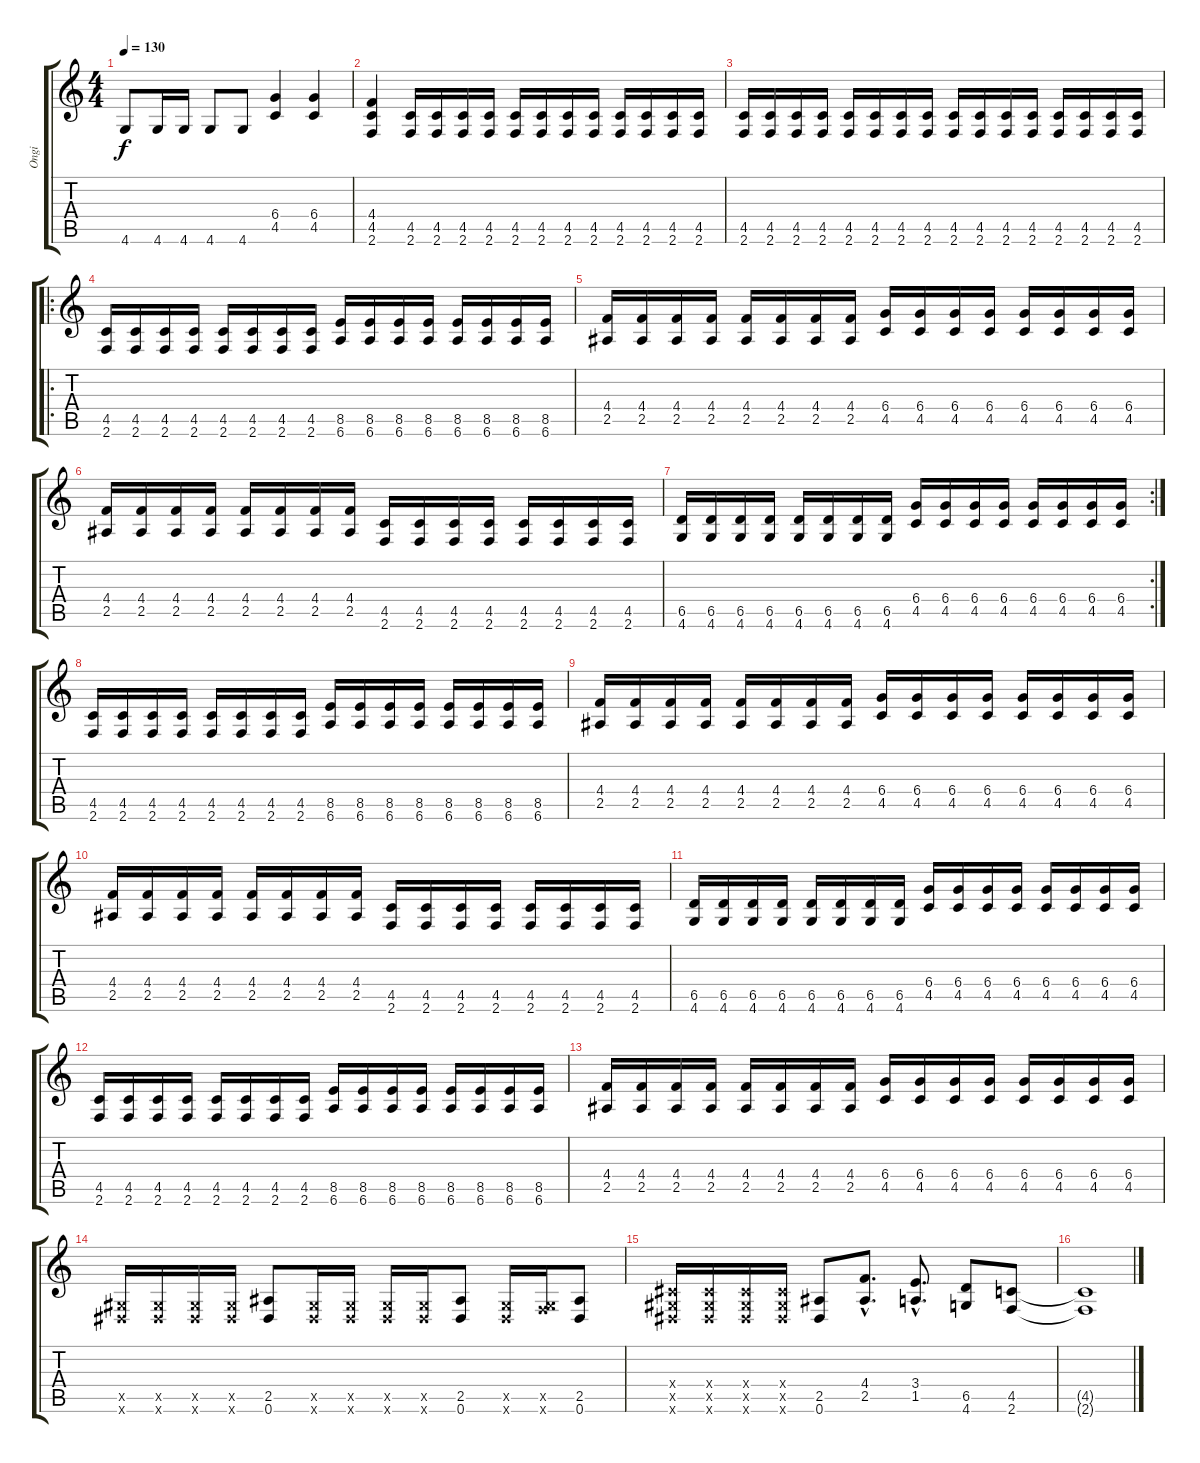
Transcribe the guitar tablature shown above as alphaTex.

\track ("Ongi" "Ongi") {instrument distortionguitar}
\staff {score tabs}
\tuning (Eb4 Bb3 Gb3 Db3 Ab2 Eb2) {hide}
\ts (4 4)
\tempo 130
\clef g2
\ks c
4.6.8{dy f} 4.6.16 4.6.16 4.6.8 4.6.8 (6.4 4.5).4 (6.4 4.5).4 |
(4.4 4.5 2.6).4 (4.5 2.6).16{instrument electricguitarmuted} (4.5 2.6).16 (4.5 2.6).16 (4.5 2.6).16 (4.5 2.6).16 (4.5 2.6).16 (4.5 2.6).16 (4.5 2.6).16 (4.5 2.6).16 (4.5 2.6).16 (4.5 2.6).16 (4.5 2.6).16 |
(4.5 2.6).16 (4.5 2.6).16 (4.5 2.6).16 (4.5 2.6).16 (4.5 2.6).16 (4.5 2.6).16 (4.5 2.6).16 (4.5 2.6).16 (4.5 2.6).16 (4.5 2.6).16 (4.5 2.6).16 (4.5 2.6).16 (4.5 2.6).16 (4.5 2.6).16 (4.5 2.6).16 (4.5 2.6).16 |
\ro
(4.5 2.6).16{instrument distortionguitar} (4.5 2.6).16 (4.5 2.6).16 (4.5 2.6).16 (4.5 2.6).16 (4.5 2.6).16 (4.5 2.6).16 (4.5 2.6).16 (8.5 6.6).16 (8.5 6.6).16 (8.5 6.6).16 (8.5 6.6).16 (8.5 6.6).16 (8.5 6.6).16 (8.5 6.6).16 (8.5 6.6).16 |
(4.4 2.5).16 (4.4 2.5).16 (4.4 2.5).16 (4.4 2.5).16 (4.4 2.5).16 (4.4 2.5).16 (4.4 2.5).16 (4.4 2.5).16 (6.4 4.5).16 (6.4 4.5).16 (6.4 4.5).16 (6.4 4.5).16 (6.4 4.5).16 (6.4 4.5).16 (6.4 4.5).16 (6.4 4.5).16 |
(4.4 2.5).16 (4.4 2.5).16 (4.4 2.5).16 (4.4 2.5).16 (4.4 2.5).16 (4.4 2.5).16 (4.4 2.5).16 (4.4 2.5).16 (4.5 2.6).16 (4.5 2.6).16 (4.5 2.6).16 (4.5 2.6).16 (4.5 2.6).16 (4.5 2.6).16 (4.5 2.6).16 (4.5 2.6).16 |
\rc 2
(6.5 4.6).16 (6.5 4.6).16 (6.5 4.6).16 (6.5 4.6).16 (6.5 4.6).16 (6.5 4.6).16 (6.5 4.6).16 (6.5 4.6).16 (6.4 4.5).16 (6.4 4.5).16 (6.4 4.5).16 (6.4 4.5).16 (6.4 4.5).16 (6.4 4.5).16 (6.4 4.5).16 (6.4 4.5).16 |
(4.5 2.6).16 (4.5 2.6).16 (4.5 2.6).16 (4.5 2.6).16 (4.5 2.6).16 (4.5 2.6).16 (4.5 2.6).16 (4.5 2.6).16 (8.5 6.6).16 (8.5 6.6).16 (8.5 6.6).16 (8.5 6.6).16 (8.5 6.6).16 (8.5 6.6).16 (8.5 6.6).16 (8.5 6.6).16 |
(4.4 2.5).16 (4.4 2.5).16 (4.4 2.5).16 (4.4 2.5).16 (4.4 2.5).16 (4.4 2.5).16 (4.4 2.5).16 (4.4 2.5).16 (6.4 4.5).16 (6.4 4.5).16 (6.4 4.5).16 (6.4 4.5).16 (6.4 4.5).16 (6.4 4.5).16 (6.4 4.5).16 (6.4 4.5).16 |
(4.4 2.5).16 (4.4 2.5).16 (4.4 2.5).16 (4.4 2.5).16 (4.4 2.5).16 (4.4 2.5).16 (4.4 2.5).16 (4.4 2.5).16 (4.5 2.6).16 (4.5 2.6).16 (4.5 2.6).16 (4.5 2.6).16 (4.5 2.6).16 (4.5 2.6).16 (4.5 2.6).16 (4.5 2.6).16 |
(6.5 4.6).16 (6.5 4.6).16 (6.5 4.6).16 (6.5 4.6).16 (6.5 4.6).16 (6.5 4.6).16 (6.5 4.6).16 (6.5 4.6).16 (6.4 4.5).16 (6.4 4.5).16 (6.4 4.5).16 (6.4 4.5).16 (6.4 4.5).16 (6.4 4.5).16 (6.4 4.5).16 (6.4 4.5).16 |
(4.5 2.6).16 (4.5 2.6).16 (4.5 2.6).16 (4.5 2.6).16 (4.5 2.6).16 (4.5 2.6).16 (4.5 2.6).16 (4.5 2.6).16 (8.5 6.6).16 (8.5 6.6).16 (8.5 6.6).16 (8.5 6.6).16 (8.5 6.6).16 (8.5 6.6).16 (8.5 6.6).16 (8.5 6.6).16 |
(4.4 2.5).16 (4.4 2.5).16 (4.4 2.5).16 (4.4 2.5).16 (4.4 2.5).16 (4.4 2.5).16 (4.4 2.5).16 (4.4 2.5).16 (6.4 4.5).16 (6.4 4.5).16 (6.4 4.5).16 (6.4 4.5).16 (6.4 4.5).16 (6.4 4.5).16 (6.4 4.5).16 (6.4 4.5).16 |
(0.5{x} 0.6{x}).16 (0.5{x} 0.6{x}).16 (0.5{x} 0.6{x}).16 (0.5{x} 0.6{x}).16 (2.5 0.6).8 (0.5{x} 0.6{x}).16 (0.5{x} 0.6{x}).16 (0.5{x} 0.6{x}).16 (0.5{x} 0.6{x}).16 (2.5 0.6).8 (0.5{x} 0.6{x}).16 (0.5{x} 2.6{x}).16 (2.5 0.6).8 |
(0.4{x} 0.5{x} 0.6{x}).16 (0.4{x} 0.5{x} 0.6{x}).16 (0.4{x} 0.5{x} 0.6{x}).16 (0.4{x} 0.5{x} 0.6{x}).16 (2.5 0.6).8 (4.4{hac} 2.5{hac}).8{d} (3.4{hac} 1.5{hac}).8{d} (6.5 4.6).8 (4.5 2.6).8 |
(4.5{t} 2.6{t}).1{volume 4}
